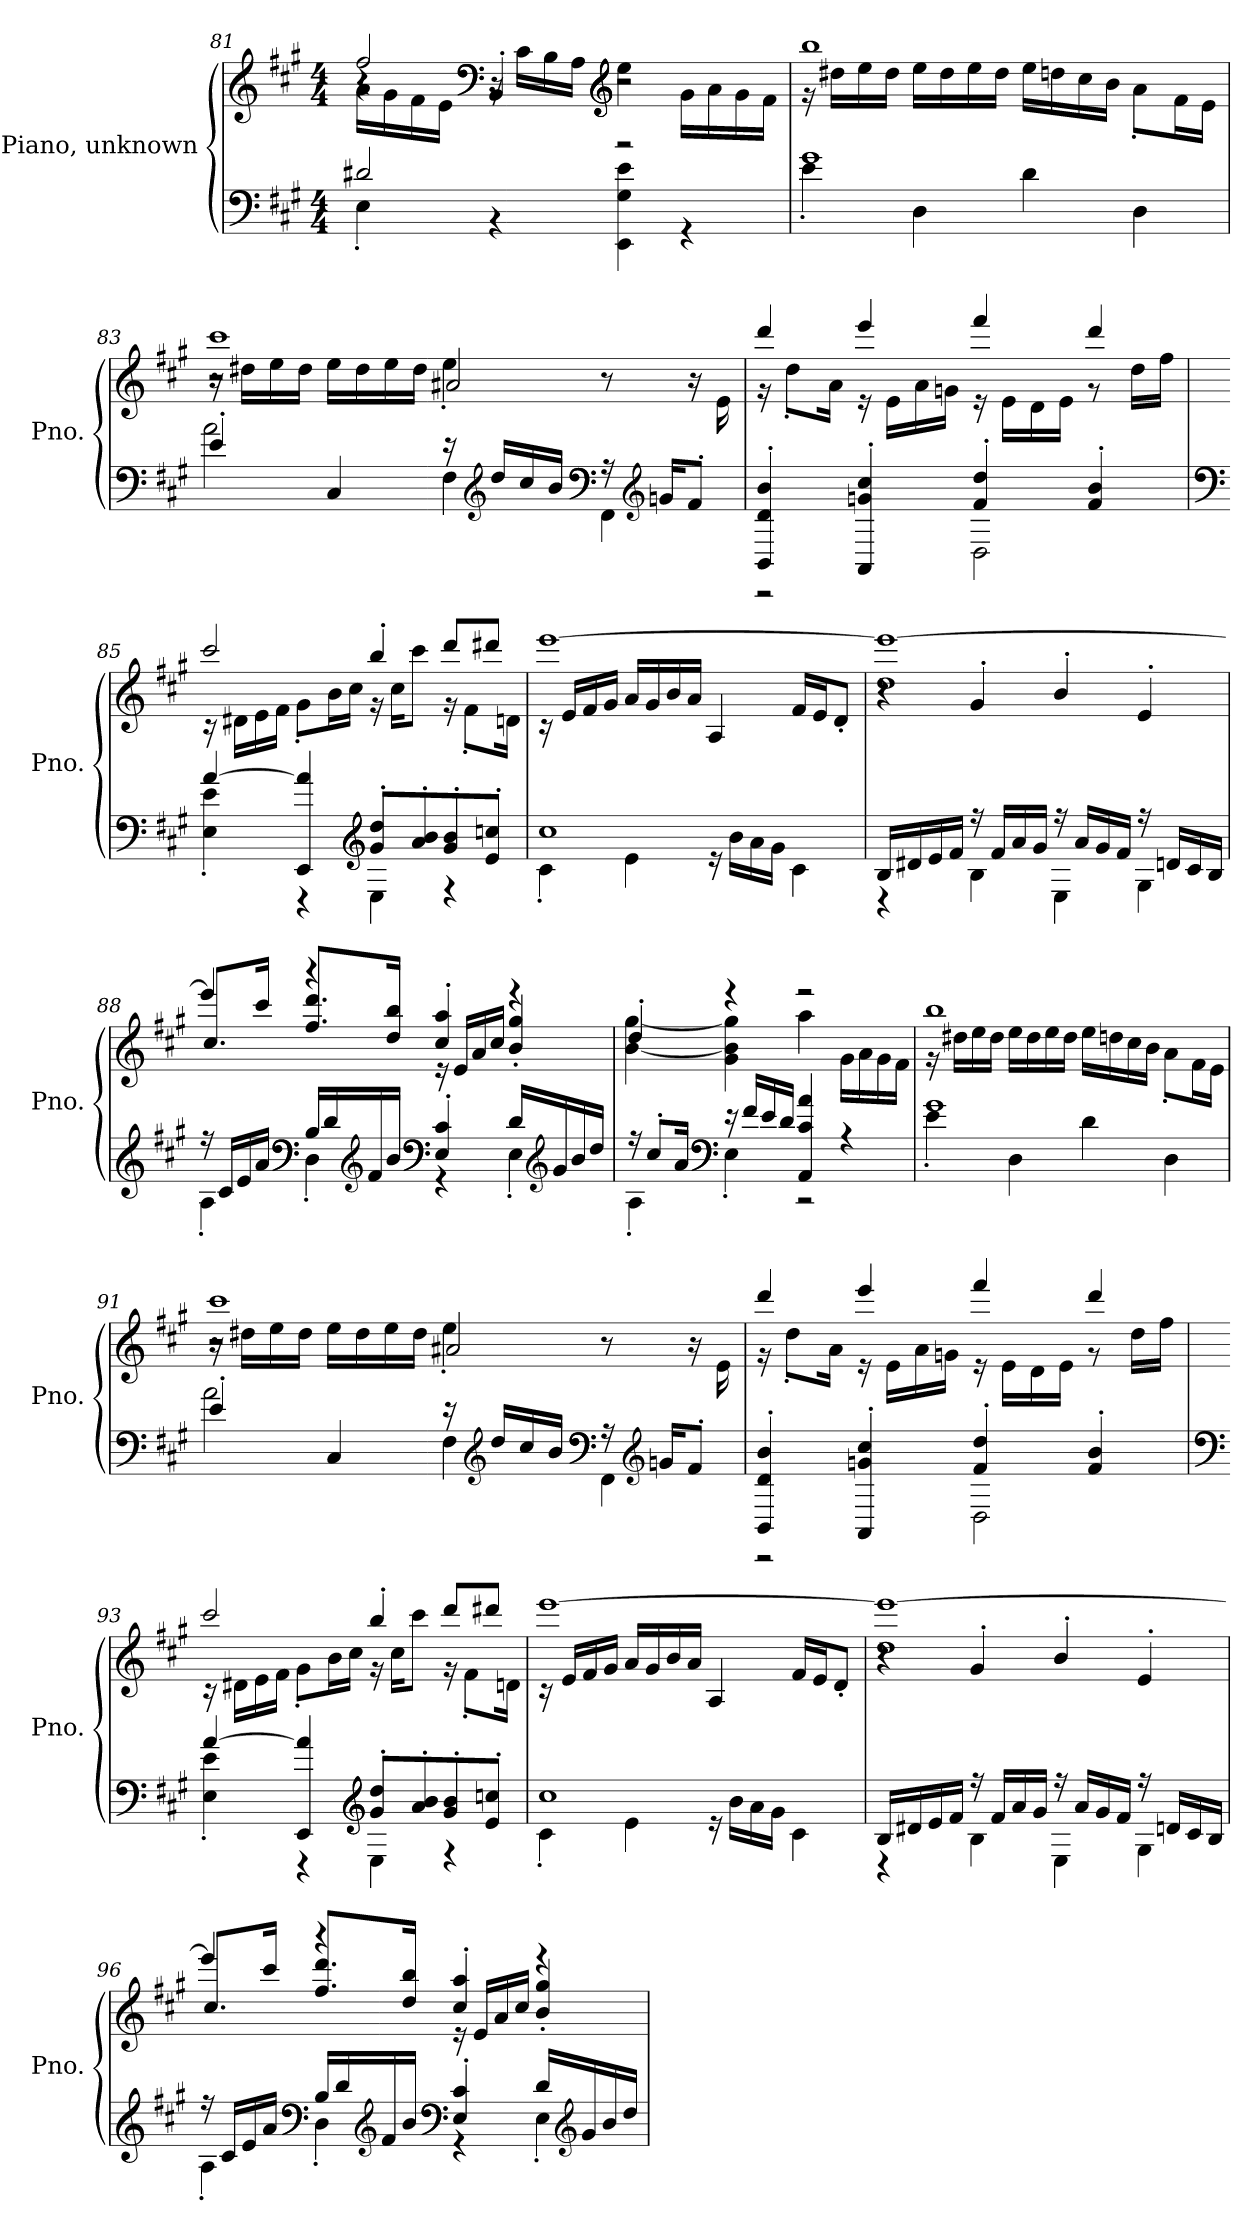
**kern	**kern
*part1	*part1
*staff2	*staff1
*I"Piano, unknown	*
*I'Pno.	*
*clefF4	*clefG2
*k[f#c#g#]	*k[f#c#g#]
*M4/4	*M4/4
=81	=81
*^	*^
*	*	*	*^
2d#X/	4E'\	2ff#/	16a\LL	4r
.	.	.	16g#\	.
.	.	.	16f#\	.
.	.	.	16e\JJ	.
*	*	*clefF4	*	*
.	4r	.	16r	4BB'/
.	.	.	16c#\LL	.
.	.	.	16B\	.
.	.	.	16A\JJ	.
*	*	*clefG2	*	*
2r	4EE\ 4G#\ 4e\	2r	4ee\	2r
.	4r	.	16g#\LL	.
.	.	.	16a\	.
.	.	.	16g#\	.
.	.	.	16f#\JJ	.
*	*	*	*v	*v
!!LO:LB:g=z
=82	=82	=82	=82
1g#	4e'\	1bb	16r
.	.	.	16dd#X\LL
.	.	.	16ee\
.	.	.	16dd#\JJ
.	4D\	.	16ee\LL
.	.	.	16dd#\
.	.	.	16ee\
.	.	.	16dd#\JJ
.	4d\	.	16ee\LL
.	.	.	16ddn\
.	.	.	16cc#\
.	.	.	16b\JJ
.	4D\	.	8a'\L
.	.	.	16f#\L
.	.	.	16e\JJ
=83	=83	=83	=83
*	*	*	*^
4e'/	2a\	1ccc#	16r	2r
.	.	.	16dd#X\LL	.
.	.	.	16ee\	.
.	.	.	16dd#\JJ	.
4C#/	.	.	16ee\LL	.
.	.	.	16dd#\	.
.	.	.	16ee\	.
.	.	.	16dd#\JJ	.
16r	4F#\	.	4ee'\	2a#X/
*clefG2	*	*	*	*
16dd/LL	.	.	.	.
16cc#/	.	.	.	.
16b/JJ	.	.	.	.
*clefF4	*	*	*	*
16r	4FF#\	.	8r	.
*clefG2	*	*	*	*
16gn/KL	.	.	.	.
8f#'/J	.	.	16r	.
.	.	.	16e\	.
*	*	*	*v	*v
!!LO:LB:g=z
=84	=84	=84	=84
4BB/' 4d/' 4b/'	2r	4ddd/	16r
.	.	.	8dd'\L
.	.	.	16a\Jk
4AA/' 4gn/' 4cc#/'	.	4eee/	16r
.	.	.	16e\LL
.	.	.	16a\
.	.	.	16gn\JJ
4f#/' 4dd/'	2D\	4fff#/	16r
.	.	.	16e\LL
.	.	.	16d\
.	.	.	16e\JJ
4f#/' 4b/'	.	4ddd/	8r
.	.	.	16dd\LL
.	.	.	16ff#\JJ
=85	=85	=85	=85
*clefF4	*	*	*
[4a/	4E\' 4e\'	2ccc#/	16r
.	.	.	16d#X\LL
.	.	.	16e\
.	.	.	16f#\JJ
4EE/ 4a/]	4r	.	8g#'\L
.	.	.	16b\L
.	.	.	16cc#\JJ
*clefG2	*	*	*
8g#/' 8dd/'L	4E\	4bb'/	16r
.	.	.	16cc#\KL
8a/' 8b/'	.	.	8ccc#\J
8g#/' 8b/'	4r	8ddd/L	16r
.	.	.	8f#'\L
8e/' 8ccn/'J	.	8ddd#X/J	.
.	.	.	16dn\Jk
!!LO:LB:g=z	!!
=86	=86	=86	=86
1cc#	4c#'\	[1eee	16r
.	.	.	16e/LL
.	.	.	16f#/
.	.	.	16g#/JJ
.	4e\	.	16a/LL
.	.	.	16g#/
.	.	.	16b/
.	.	.	16a/JJ
.	16r	.	4A/
.	16b\LL	.	.
.	16a\	.	.
.	16g#\JJ	.	.
.	4c#\	.	16f#/LL
.	.	.	16e/J
.	.	.	8d'/J
=87	=87	=87	=87
*	*	*	*^
16B/LL	4r	1eee_	1dd	4r
16d#X/	.	.	.	.
16e/	.	.	.	.
16f#/JJ	.	.	.	.
16r	4B\	.	.	4g#'/
16f#/LL	.	.	.	.
16a/	.	.	.	.
16g#/JJ	.	.	.	.
16r	4E\	.	.	4b'/
16a/LL	.	.	.	.
16g#/	.	.	.	.
16f#/JJ	.	.	.	.
16r	4G#\	.	.	4e'/
16dn/LL	.	.	.	.
16c#/	.	.	.	.
16B/JJ	.	.	.	.
*	*	*	*v	*v
!!LO:LB:g=z
=88	=88	=88	=88
16r	4A'\	4eee/]	8.cc#/L
16c#/LL	.	.	.
16e/	.	.	.
16a/JJ	.	.	16ccc#/Jk
*clefF4	*	*	*
16B/LL	4D'\	4r	8.ff#/ 8.ddd/L
16d/	.	.	.
*clefG2	*	*	*
16f#/	.	.	.
16b/JJ	.	.	16dd/ 16bb/Jk
*clefF4	*	*	*
4E/' 4c#/'	4r	4cc#/' 4aa/'	16r
.	.	.	16e/LL
.	.	.	16a/
.	.	.	16cc#/JJ
16d/LL	4E'\	4r	4b/' 4gg#/'
*clefG2	*	*	*
16g#/	.	.	.
16b/	.	.	.
16dd/JJ	.	.	.
=89	=89	=89	=89
16r	4A'\	4dd'/	[4b\ [4gg#\
8cc#'/L	.	.	.
16a/Jk	.	.	.
*clefF4	*	*	*
16r	4E'\	4r	4g#\ 4b\] 4gg#\]
16f#/LL	.	.	.
16e/	.	.	.
16d/JJ	.	.	.
4AA/ 4c#/ 4a/	2r	2r	4aa\
4r	.	.	16g#\LL
.	.	.	16a\
.	.	.	16g#\
.	.	.	16f#\JJ
!!LO:PB:g=z	!!
=90	=90	=90	=90
1g#	4e'\	1bb	16r
.	.	.	16dd#X\LL
.	.	.	16ee\
.	.	.	16dd#\JJ
.	4D\	.	16ee\LL
.	.	.	16dd#\
.	.	.	16ee\
.	.	.	16dd#\JJ
.	4d\	.	16ee\LL
.	.	.	16ddn\
.	.	.	16cc#\
.	.	.	16b\JJ
.	4D\	.	8a'\L
.	.	.	16f#\L
.	.	.	16e\JJ
=91	=91	=91	=91
*	*	*	*^
4e'/	2a\	1ccc#	16r	2r
.	.	.	16dd#X\LL	.
.	.	.	16ee\	.
.	.	.	16dd#\JJ	.
4C#/	.	.	16ee\LL	.
.	.	.	16dd#\	.
.	.	.	16ee\	.
.	.	.	16dd#\JJ	.
16r	4F#\	.	4ee'\	2a#X/
*clefG2	*	*	*	*
16dd/LL	.	.	.	.
16cc#/	.	.	.	.
16b/JJ	.	.	.	.
*clefF4	*	*	*	*
16r	4FF#\	.	8r	.
*clefG2	*	*	*	*
16gn/KL	.	.	.	.
8f#'/J	.	.	16r	.
.	.	.	16e\	.
*	*	*	*v	*v
!!LO:LB:g=z
=92	=92	=92	=92
4BB/' 4d/' 4b/'	2r	4ddd/	16r
.	.	.	8dd'\L
.	.	.	16a\Jk
4AA/' 4gn/' 4cc#/'	.	4eee/	16r
.	.	.	16e\LL
.	.	.	16a\
.	.	.	16gn\JJ
4f#/' 4dd/'	2D\	4fff#/	16r
.	.	.	16e\LL
.	.	.	16d\
.	.	.	16e\JJ
4f#/' 4b/'	.	4ddd/	8r
.	.	.	16dd\LL
.	.	.	16ff#\JJ
=93	=93	=93	=93
*clefF4	*	*	*
[4a/	4E\' 4e\'	2ccc#/	16r
.	.	.	16d#X\LL
.	.	.	16e\
.	.	.	16f#\JJ
4EE/ 4a/]	4r	.	8g#'\L
.	.	.	16b\L
.	.	.	16cc#\JJ
*clefG2	*	*	*
8g#/' 8dd/'L	4E\	4bb'/	16r
.	.	.	16cc#\KL
8a/' 8b/'	.	.	8ccc#\J
8g#/' 8b/'	4r	8ddd/L	16r
.	.	.	8f#'\L
8e/' 8ccn/'J	.	8ddd#X/J	.
.	.	.	16dn\Jk
!!LO:LB:g=z	!!
=94	=94	=94	=94
1cc#	4c#'\	[1eee	16r
.	.	.	16e/LL
.	.	.	16f#/
.	.	.	16g#/JJ
.	4e\	.	16a/LL
.	.	.	16g#/
.	.	.	16b/
.	.	.	16a/JJ
.	16r	.	4A/
.	16b\LL	.	.
.	16a\	.	.
.	16g#\JJ	.	.
.	4c#\	.	16f#/LL
.	.	.	16e/J
.	.	.	8d'/J
=95	=95	=95	=95
*	*	*	*^
16B/LL	4r	1eee_	1dd	4r
16d#X/	.	.	.	.
16e/	.	.	.	.
16f#/JJ	.	.	.	.
16r	4B\	.	.	4g#'/
16f#/LL	.	.	.	.
16a/	.	.	.	.
16g#/JJ	.	.	.	.
16r	4E\	.	.	4b'/
16a/LL	.	.	.	.
16g#/	.	.	.	.
16f#/JJ	.	.	.	.
16r	4G#\	.	.	4e'/
16dn/LL	.	.	.	.
16c#/	.	.	.	.
16B/JJ	.	.	.	.
*	*	*	*v	*v
!!LO:LB:g=z
=96	=96	=96	=96
16r	4A'\	4eee/]	8.cc#/L
16c#/LL	.	.	.
16e/	.	.	.
16a/JJ	.	.	16ccc#/Jk
*clefF4	*	*	*
16B/LL	4D'\	4r	8.ff#/ 8.ddd/L
16d/	.	.	.
*clefG2	*	*	*
16f#/	.	.	.
16b/JJ	.	.	16dd/ 16bb/Jk
*clefF4	*	*	*
4E/' 4c#/'	4r	4cc#/' 4aa/'	16r
.	.	.	16e/LL
.	.	.	16a/
.	.	.	16cc#/JJ
16d/LL	4E'\	4r	4b/' 4gg#/'
*clefG2	*	*	*
16g#/	.	.	.
16b/	.	.	.
16dd/JJ	.	.	.
*v	*v	*	*
*	*v	*v
=	=
*-	*-
